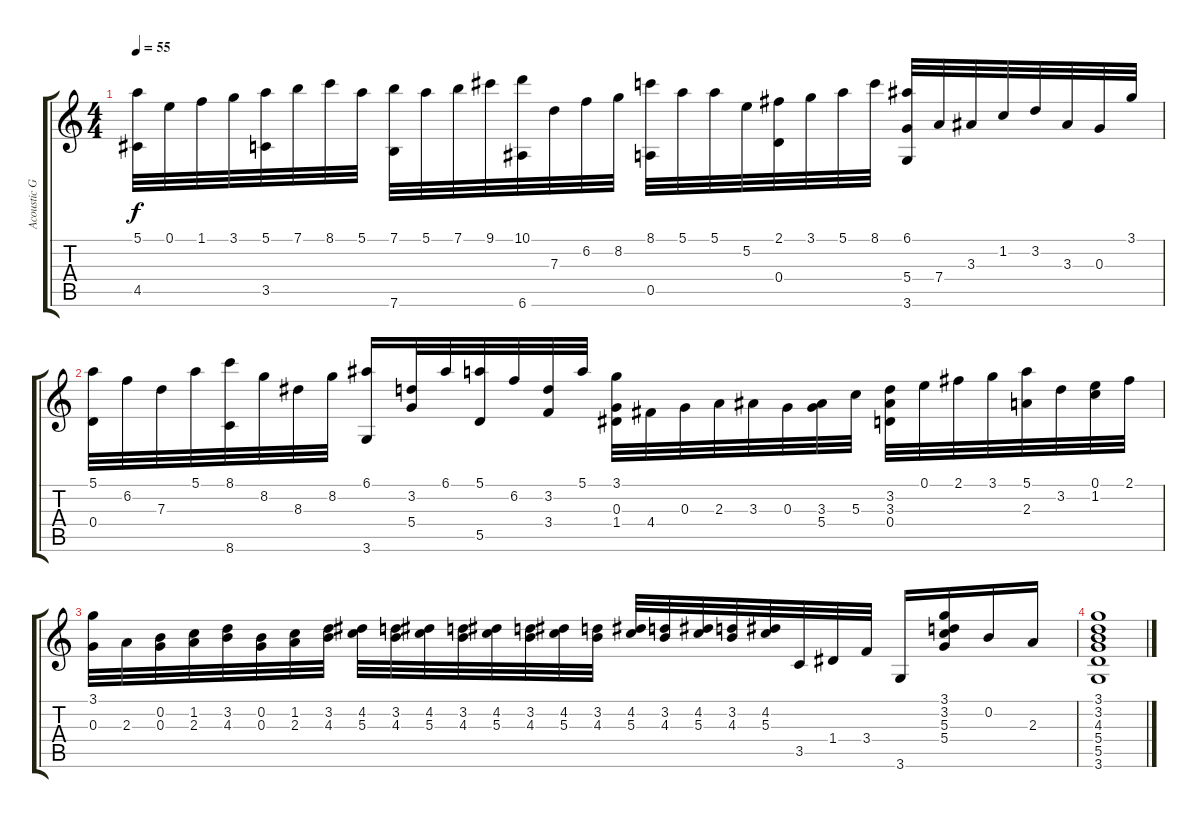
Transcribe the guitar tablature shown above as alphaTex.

\track ("Acoustic Guitar" "Acoustic G") {instrument acousticguitarnylon}
\staff {score tabs}
\tuning (E4 B3 G3 D3 A2 E2) {hide}
\ts (4 4)
\tempo 55
\clef g2
\ks c
(5.1 4.5).32{dy f} 0.1.32 1.1.32 3.1.32 (5.1 3.5).32 7.1.32 8.1.32 5.1.32 (7.1 7.6).32 5.1.32 7.1.32 9.1.32 (10.1 6.6).32 7.3.32 6.2.32 8.2.32 (8.1 0.5).32 5.1.32 5.1.32 5.2.32 (2.1 0.4).32 3.1.32 5.1.32 8.1.32 (6.1 5.4 3.6).32 7.4.32 3.3.32 1.2.32 3.2.32 3.3.32 0.3.32 3.1.32 |
(5.1 0.4).32 6.2.32 7.3.32 5.1.32 (8.1 8.6).32 8.2.32 8.3.32 8.2.32 (6.1 3.6).16 (3.2 5.4).32 6.1.32 (5.1 5.5).32 6.2.32 (3.2 3.4).32 5.1.32 (3.1 0.3 1.4).32 4.4.32 0.3.32 2.3.32 3.3.32 0.3.32 (3.3 5.4).32 5.3.32 (3.2 3.3 0.4).32 0.1.32 2.1.32 3.1.32 (5.1 2.3).32 3.2.32 (0.1 1.2).32 2.1.32 |
(3.1 0.3).32 2.3.32 (0.2 0.3).32 (1.2 2.3).32 (3.2 4.3).32 (0.2 0.3).32 (1.2 2.3).32 (3.2 4.3).32 (4.2 5.3).32 (3.2 4.3).32 (4.2 5.3).32 (3.2 4.3).32 (4.2 5.3).32 (3.2 4.3).32 (4.2 5.3).32 (3.2 4.3).32 (4.2 5.3).32 (3.2 4.3).32 (4.2 5.3).32 (3.2 4.3).32 (4.2 5.3).32 3.5.32 1.4.32 3.4.32 3.6.16 (3.1 3.2 5.3 5.4).16 0.2.16 2.3.16 |
(3.1 3.2 4.3 5.4 5.5 3.6).1
